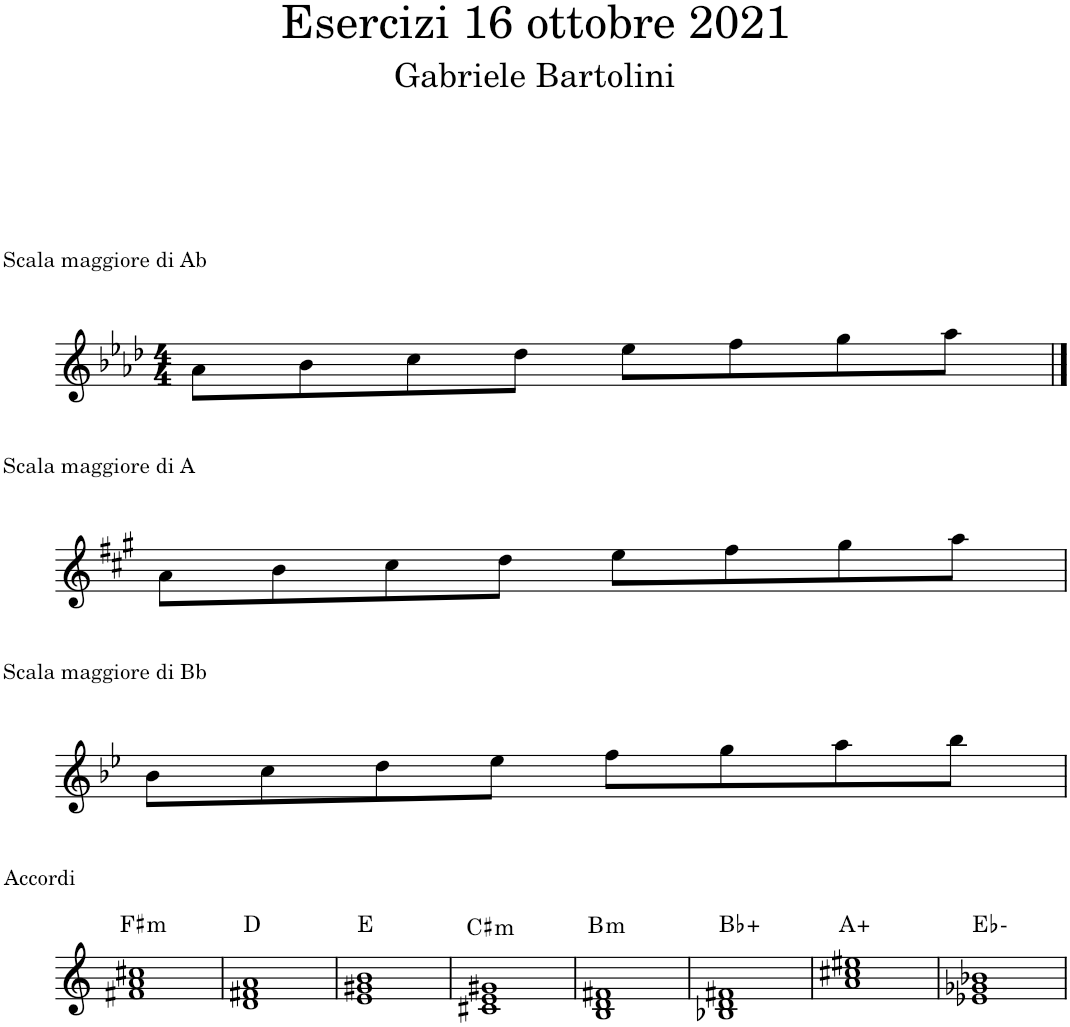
**kern	**harte
*part1	*part1
*staff1	*
*I"Piano	*
*I'Pno.	*
*clefG2	*
*k[b-e-a-d-]	*
*M4/4	*
=1	=1
!LO:TX:a:t=Scala maggiore di Ab	!
8a-\L	.
8b-\	.
8cc\	.
8dd-\J	.
8ee-\L	.
8ff\	.
8gg\	.
8aa-\J	.
!!LO:LB:g=z
==1	==1
*k[f#c#g#]	*
!LO:TX:a:t=Scala maggiore di A	!
8a\L	.
8b\	.
8cc#\	.
8dd\J	.
8ee\L	.
8ff#\	.
8gg#\	.
8aa\J	.
!!LO:LB:g=z
=1	=1
*k[b-e-]	*
!LO:TX:a:t=Scala maggiore di Bb	!
8b-\L	.
8cc\	.
8dd\	.
8ee-\J	.
8ff\L	.
8gg\	.
8aa\	.
8bb-\J	.
!!LO:LB:g=z
=1	=1
*k[]	*
!LO:TX:a:t=Accordi	!LO:H:kt=m
1f#X 1a 1cc#X	F#:min
=2	=2
1d 1f#X 1a	D:maj
=3	=3
1e 1g#X 1b	E:maj
=4	=4
!	!LO:H:kt=m
1c#X 1e 1g#X	C#:min
=5	=5
!	!LO:H:kt=m
1B 1d 1f#X	B:min
=6	=6
1B-X 1d 1f#X	Bb:aug
=7	=7
1a 1cc#X 1ee#X	A:aug
=8	=8
1e-X 1g-X 1b-X	Eb:min
=	=
*-	*-
